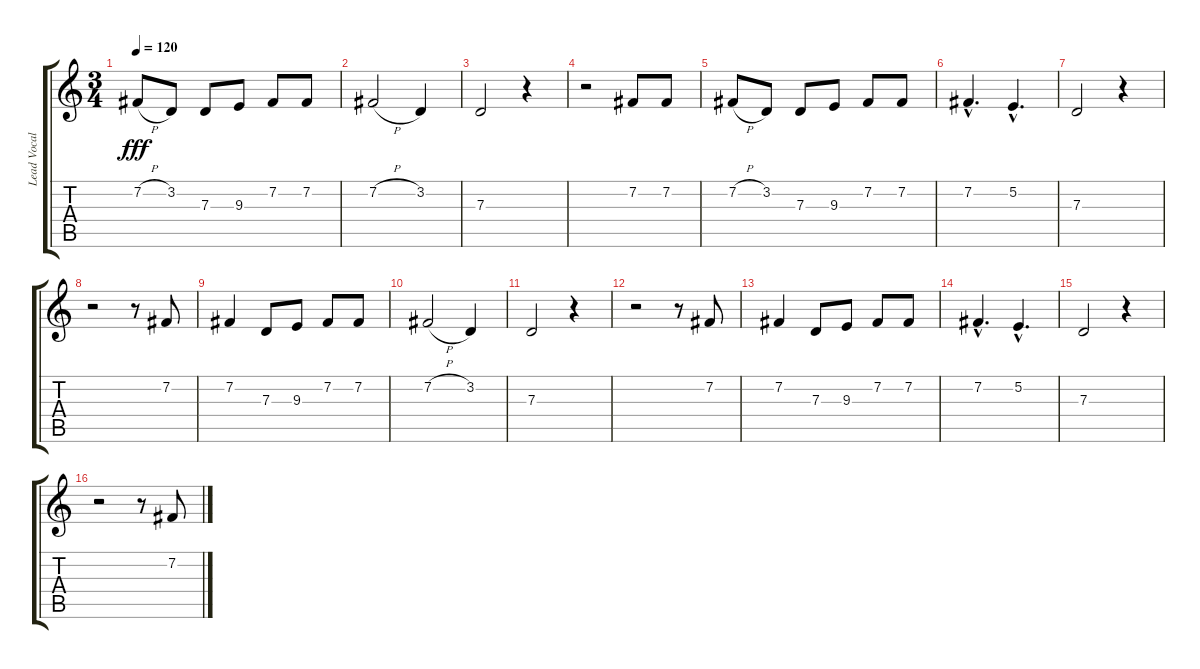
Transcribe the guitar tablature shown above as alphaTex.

\track ("Lead Vocals" "Lead Vocal") {instrument tenorsax}
\staff {score tabs}
\tuning (E4 B3 G3 D3 A2 E2) {hide}
\ts (3 4)
\tempo 120
\clef g2
\ks c
7.2{h}.8{dy fff} 3.2.8 7.3.8 9.3.8 7.2.8 7.2.8 |
7.2{h}.2 3.2.4 |
7.3.2 r.4 |
r.2 7.2.8 7.2.8 |
7.2{h}.8 3.2.8 7.3.8 9.3.8 7.2.8 7.2.8 |
7.2{hac}.4{d} 5.2{hac}.4{d} |
7.3.2 r.4 |
r.2 r.8 7.2.8 |
7.2.4 7.3.8 9.3.8 7.2.8 7.2.8 |
7.2{h}.2 3.2.4 |
7.3.2 r.4 |
r.2 r.8 7.2.8 |
7.2.4 7.3.8 9.3.8 7.2.8 7.2.8 |
7.2{hac}.4{d} 5.2{hac}.4{d} |
7.3.2 r.4 |
r.2 r.8 7.2.8
